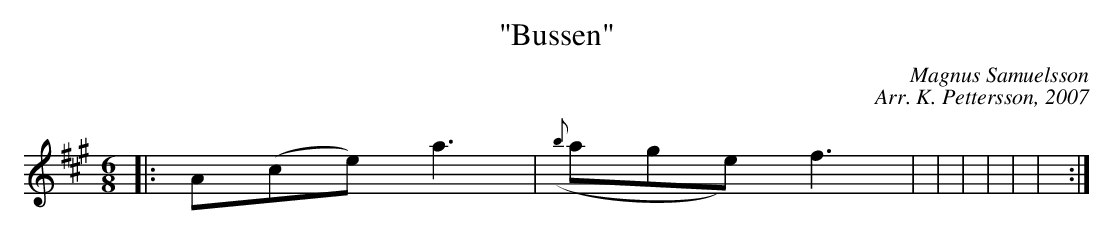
X:1
T:"Bussen"
C:Magnus Samuelsson
C:Arr. K. Pettersson, 2007
M:6/8
L:1/8
K:A
|: A(ce) a3 | ({b}age) f3 |  |  |  |  |  |  :|
|: |  |  | :|
